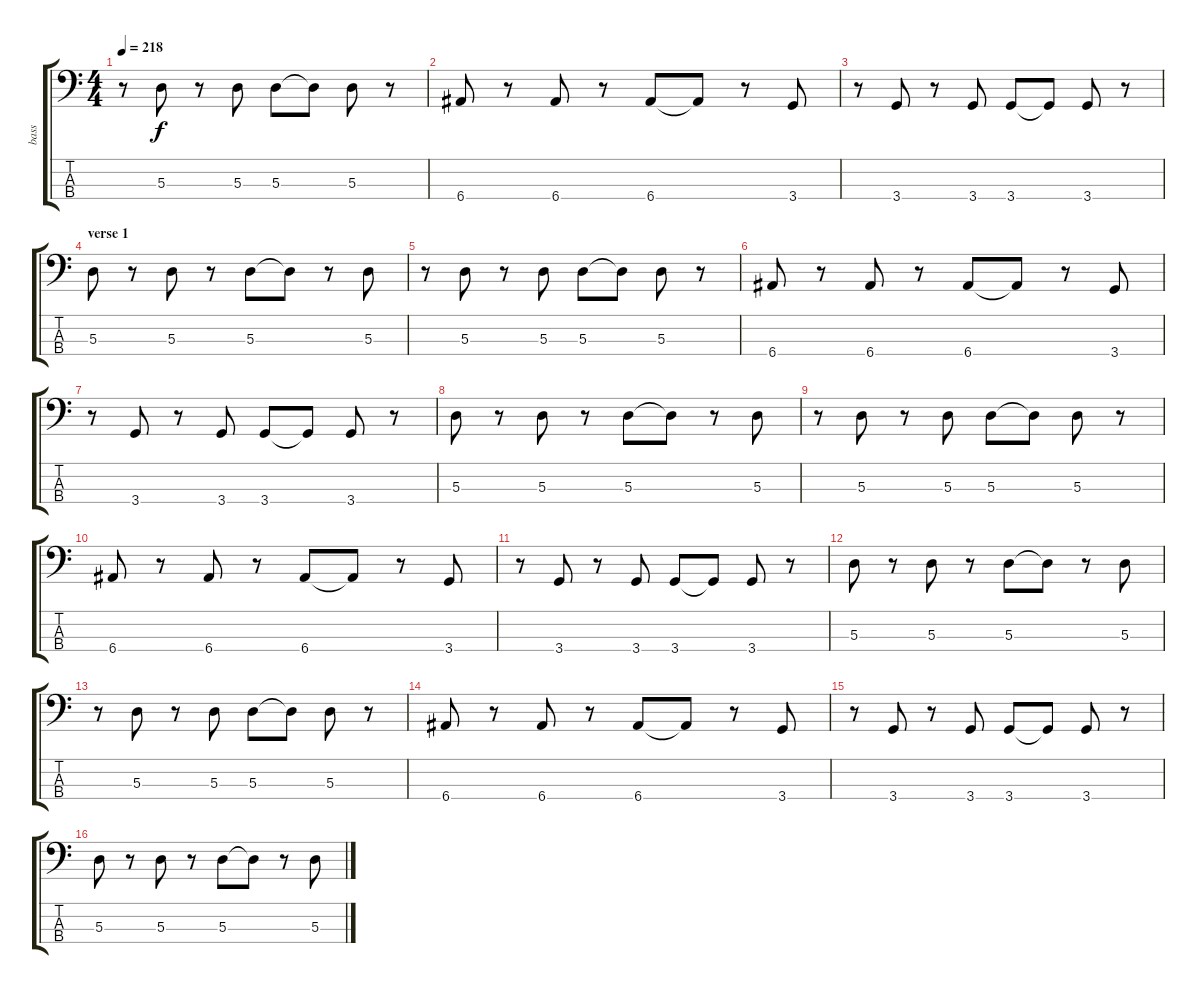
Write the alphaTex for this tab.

\track ("bass" "bass") {instrument electricbassfinger}
\staff {score tabs}
\tuning (G2 D2 A1 E1) {hide}
\ts (4 4)
\tempo 218
\clef f4
\ks c
r.8{dy f} 5.3.8 r.8 5.3.8 5.3.8 5.3{t}.8 5.3.8 r.8 |
6.4.8 r.8 6.4.8 r.8 6.4.8 6.4{t}.8 r.8 3.4.8 |
r.8 3.4.8 r.8 3.4.8 3.4.8 3.4{t}.8 3.4.8 r.8 |
\section ("" "verse 1")
5.3.8 r.8 5.3.8 r.8 5.3.8 5.3{t}.8 r.8 5.3.8 |
r.8 5.3.8 r.8 5.3.8 5.3.8 5.3{t}.8 5.3.8 r.8 |
6.4.8 r.8 6.4.8 r.8 6.4.8 6.4{t}.8 r.8 3.4.8 |
r.8 3.4.8 r.8 3.4.8 3.4.8 3.4{t}.8 3.4.8 r.8 |
5.3.8 r.8 5.3.8 r.8 5.3.8 5.3{t}.8 r.8 5.3.8 |
r.8 5.3.8 r.8 5.3.8 5.3.8 5.3{t}.8 5.3.8 r.8 |
6.4.8 r.8 6.4.8 r.8 6.4.8 6.4{t}.8 r.8 3.4.8 |
r.8 3.4.8 r.8 3.4.8 3.4.8 3.4{t}.8 3.4.8 r.8 |
5.3.8 r.8 5.3.8 r.8 5.3.8 5.3{t}.8 r.8 5.3.8 |
r.8 5.3.8 r.8 5.3.8 5.3.8 5.3{t}.8 5.3.8 r.8 |
6.4.8 r.8 6.4.8 r.8 6.4.8 6.4{t}.8 r.8 3.4.8 |
r.8 3.4.8 r.8 3.4.8 3.4.8 3.4{t}.8 3.4.8 r.8 |
5.3.8 r.8 5.3.8 r.8 5.3.8 5.3{t}.8 r.8 5.3.8
